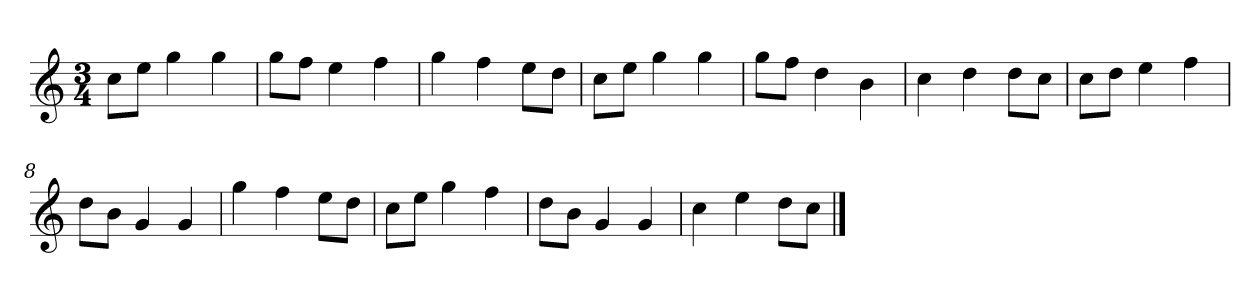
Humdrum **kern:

**kern
*part1
*staff1
*clefG2
*k[]
*C:
*M3/4
=
8cc\L
8ee\J
4gg
4gg
=2
8gg\L
8ff\J
4ee
4ff
=3
4gg
4ff
8ee\L
8dd\J
=4y
8cc\L
8ee\J
4gg
4gg
=5
8gg\L
8ff\J
4dd
4b
=6
4cc
4dd
8dd\L
8cc\J
=7y
8cc\L
8dd\J
4ee
4ff
=8
8dd\L
8b\J
4g
4g
=9
4gg
4ff
8ee\L
8dd\J
=10y
8cc\L
8ee\J
4gg
4ff
=11
8dd\L
8b\J
4g
4g
=12
4cc
4ee
8dd\L
8cc\J
==
*-
